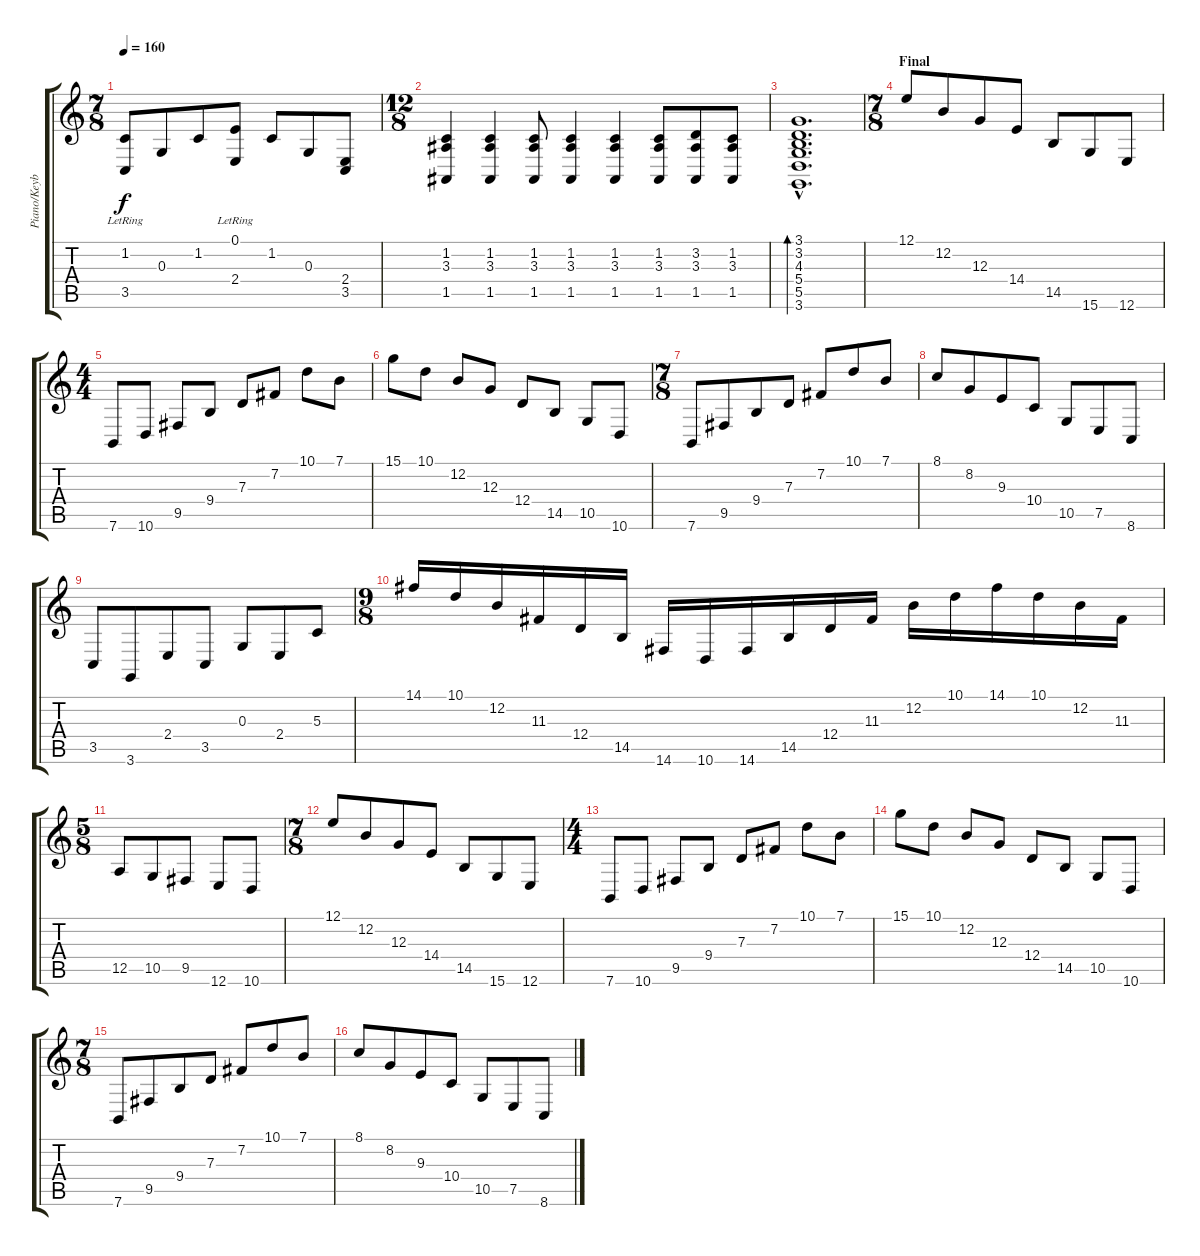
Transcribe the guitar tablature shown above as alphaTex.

\track ("Piano/Keyboards (Solos)" "Piano/Keyb") {instrument brightacousticpiano}
\staff {score tabs}
\tuning (E4 B3 G3 D3 A2 E2) {hide}
\ts (7 8)
\tempo 160
\clef g2
\ks c
(1.2{lr} 3.5{lr}).8{dy f} 0.3.8 1.2.8 (0.1{lr} 2.4{lr}).8 1.2.8 0.3.8 (2.4 3.5).8 |
\ts (12 8)
(1.2 3.3 1.5).4 (1.2 3.3 1.5).4 (1.2 3.3 1.5).8 (1.2 3.3 1.5).4 (1.2 3.3 1.5).4 (1.2 3.3 1.5).8 (3.2 3.3 1.5).8 (1.2 3.3 1.5).8 |
(3.1{hac} 3.2{hac} 4.3{hac} 5.4{hac} 5.5{hac} 3.6{hac}).1{d bd 480} |
\ts (7 8)
\section ("" "Final")
12.1.8{volume 15 balance 14 instrument harpsichord} 12.2.8 12.3.8 14.4.8 14.5.8 15.6.8 12.6.8 |
\ts (4 4)
7.6.8 10.6.8 9.5.8 9.4.8 7.3.8 7.2.8 10.1.8 7.1.8 |
15.1.8 10.1.8 12.2.8 12.3.8 12.4.8 14.5.8 10.5.8 10.6.8 |
\ts (7 8)
7.6.8 9.5.8 9.4.8 7.3.8 7.2.8 10.1.8 7.1.8 |
8.1.8 8.2.8 9.3.8 10.4.8 10.5.8 7.5.8 8.6.8 |
3.5.8 3.6.8 2.4.8 3.5.8 0.3.8 2.4.8 5.3.8 |
\ts (9 8)
14.1.16 10.1.16 12.2.16 11.3.16 12.4.16 14.5.16 14.6.16 10.6.16 14.6.16 14.5.16 12.4.16 11.3.16 12.2.16 10.1.16 14.1.16 10.1.16 12.2.16 11.3.16 |
\ts (5 8)
12.5.8 10.5.8 9.5.8 12.6.8 10.6.8 |
\ts (7 8)
12.1.8 12.2.8 12.3.8 14.4.8 14.5.8 15.6.8 12.6.8 |
\ts (4 4)
7.6.8 10.6.8 9.5.8 9.4.8 7.3.8 7.2.8 10.1.8 7.1.8 |
15.1.8 10.1.8 12.2.8 12.3.8 12.4.8 14.5.8 10.5.8 10.6.8 |
\ts (7 8)
7.6.8 9.5.8 9.4.8 7.3.8 7.2.8 10.1.8 7.1.8 |
8.1.8 8.2.8 9.3.8 10.4.8 10.5.8 7.5.8 8.6.8
